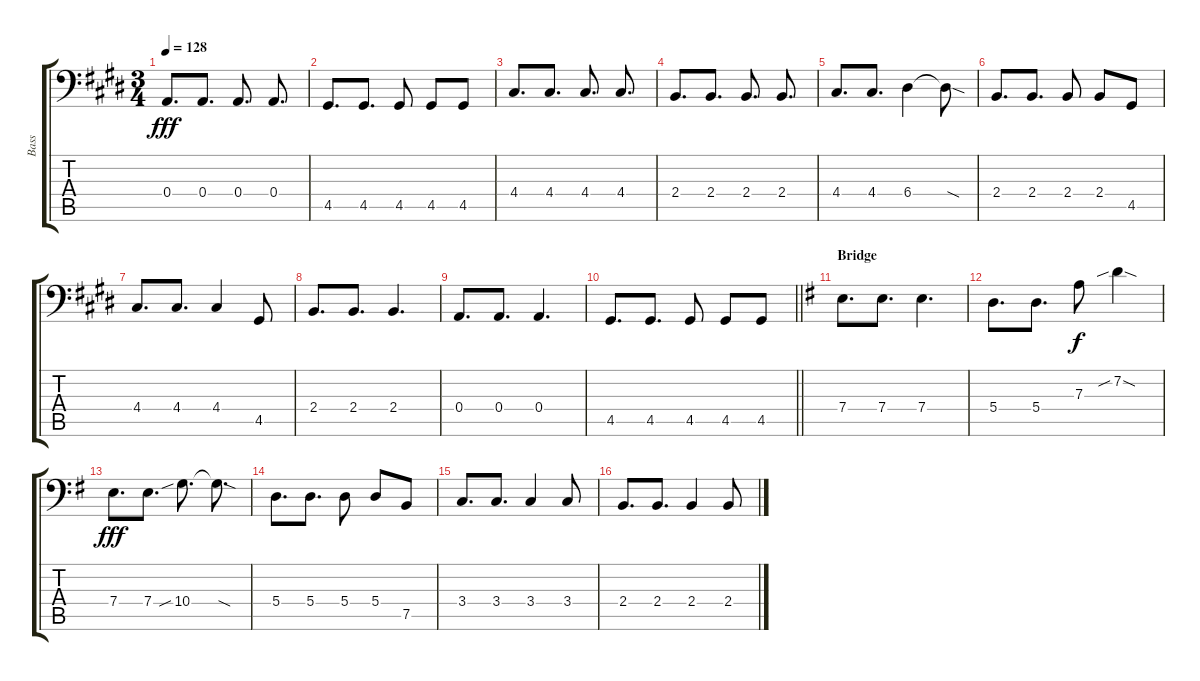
\track ("Bass" "Bass") {instrument electricbassfinger}
\staff {score tabs}
\tuning (C3 G2 D2 A1 E1 B0) {hide}
\ts (3 4)
\tempo 128
\clef f4
\ks e
0.4.8{d dy fff} 0.4.8{d} 0.4.8{d} 0.4.8{d} |
4.5.8{d} 4.5.8{d} 4.5.8 4.5.8 4.5.8 |
4.4.8{d} 4.4.8{d} 4.4.8{d} 4.4.8{d} |
2.4.8{d} 2.4.8{d} 2.4.8{d} 2.4.8{d} |
4.4.8{d} 4.4.8{d} 6.4.4 6.4{sod t}.8 |
2.4.8{d} 2.4.8{d} 2.4.8 2.4.8 4.5.8 |
4.4.8{d} 4.4.8{d} 4.4.4 4.5.8 |
2.4.8{d} 2.4.8{d} 2.4.4{d} |
0.4.8{d} 0.4.8{d} 0.4.4{d} |
\barLineRight lightlight
4.5.8{d} 4.5.8{d} 4.5.8 4.5.8 4.5.8 |
\section ("" "Bridge")
\ks g
7.4.8{d} 7.4.8{d} 7.4.4{d} |
5.4.8{d} 5.4.8{d} 7.3.8{dy f} 7.2{sib sod}.4 |
7.4.8{d dy fff} 7.4.8{d} 10.4{sib}.8{d} 10.4{sod t}.8{d} |
5.4.8{d} 5.4.8{d} 5.4.8 5.4.8 7.5.8 |
3.4.8{d} 3.4.8{d} 3.4.4 3.4.8 |
2.4.8{d} 2.4.8{d} 2.4.4 2.4.8
